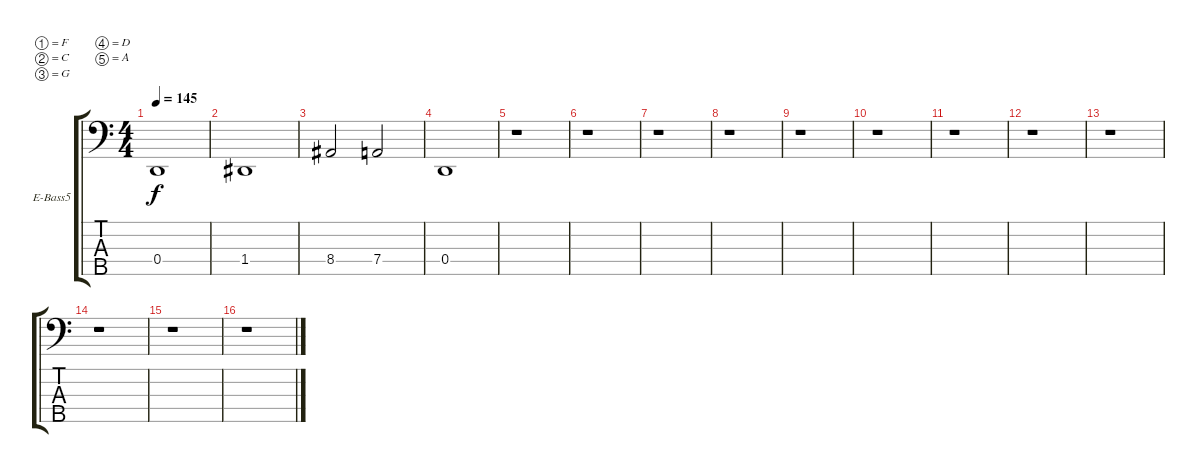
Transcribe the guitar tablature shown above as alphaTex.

\bracketExtendMode groupsimilarinstruments
\firstSystemTrackNameOrientation horizontal
\otherSystemsTrackNameOrientation horizontal
\track ("Bass Guitar" "E-Bass5") {instrument electricbasspick}
\staff {score tabs}
\tuning (F2 C2 G1 D1 A0)
\ts (4 4)
\tempo 145
\clef f4
\ks c
0.4{t}.1{dy f} |
1.4.1 |
8.4.2 7.4.2 |
0.4.1 |
r.1 |
r.1 |
r.1 |
r.1 |
r.1 |
r.1 |
r.1 |
r.1 |
r.1 |
r.1 |
r.1 |
r.1
